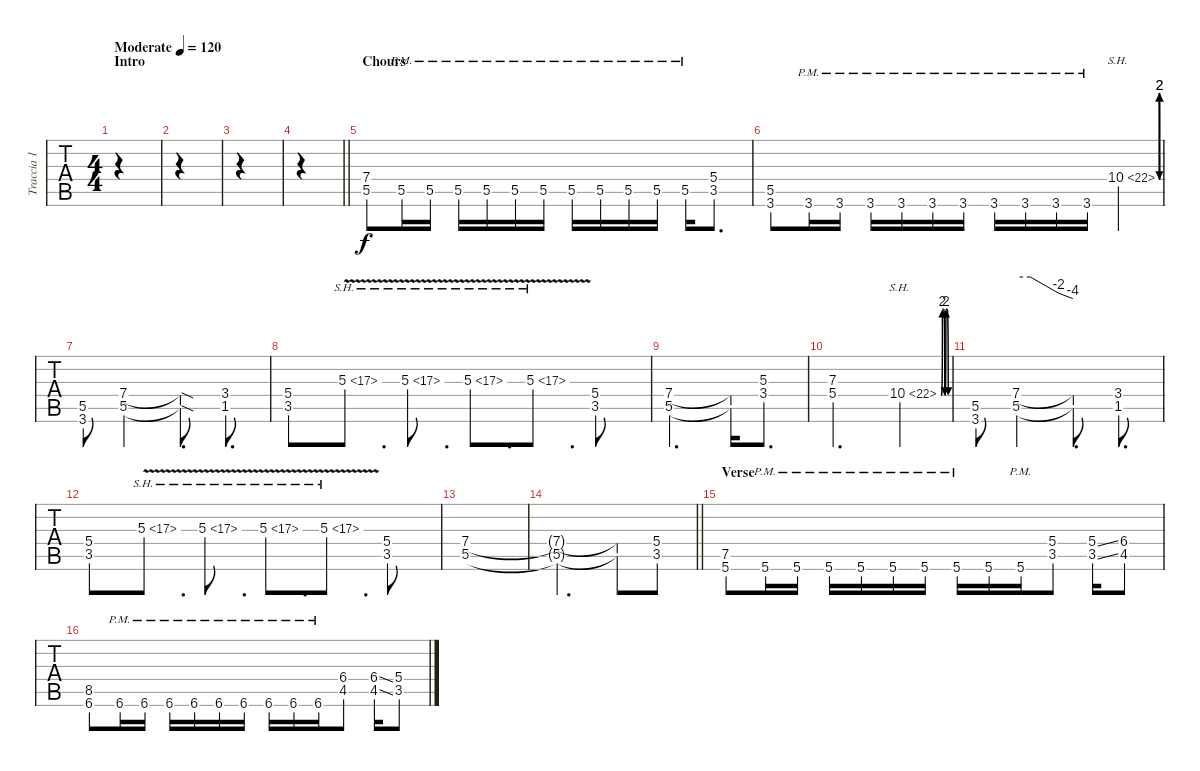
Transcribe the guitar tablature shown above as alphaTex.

\track ("Traccia 1" "Traccia 1") {instrument distortionguitar}
\staff {tabs}
\tuning (Eb4 Bb3 Gb3 Db3 Ab2 Eb2) {hide}
\ts (4 4)
\section ("" "Intro")
\tempo (120 "Moderate")
\clef g2
\ks c
|
|
|
\barLineRight lightlight
|
\section ("" "Chours")
(7.4 5.5).8 5.5{pm}.16 5.5{pm}.16 5.5{pm}.16 5.5{pm}.16 5.5{pm}.16 5.5{pm}.16 5.5{pm}.16 5.5{pm}.16 5.5{pm}.16 5.5{pm}.16 5.5{pm}.16 (5.4 3.5).8{d} |
(5.5 3.6).8 3.6{pm}.16 3.6{pm}.16 3.6{pm}.16 3.6{pm}.16 3.6{pm}.16 3.6{pm}.16 3.6{pm}.16 3.6{pm}.16 3.6{pm}.16 3.6{pm}.16 10.4{be (custom 0 0 10 8 20 8 30 0 40 8 60 8) sh 12}.4 |
(5.5 3.6).8 (7.4 5.5).2 (7.4{sod t} 5.5{sod t}).8{d} (3.4 1.5).8{d} |
(5.4 3.5).8 5.3{sh 12 v}.8{d} 5.3{sh 12 v}.8{d} 5.3{sh 12 v}.8{d} 5.3{sh 12 v}.8{d} (5.4 3.5).8 |
(7.4 5.5).2{d} (7.4{t} 5.5{t}).16 (5.3 3.4).8{d} |
(7.3 5.4).2{d} 10.4{be (custom 0 0 10 8 20 8 30 0 40 8 50 8 60 0) sh 12}.4 |
(5.5 3.6).8 (7.4 5.5).2{tbe (custom default 0 0 15 0 45 -8 60 -16)} (7.4{t} 5.5{t}).8{d} (3.4 1.5).8{d} |
(5.4 3.5).8 5.3{sh 12 v}.8{d} 5.3{sh 12 v}.8{d} 5.3{sh 12 v}.8{d} 5.3{sh 12 v}.8{d} (5.4 3.5).8 |
(7.4 5.5).1 |
\barLineRight lightlight
(7.4{t} 5.5{t}).2{d} (7.4{t} 5.5{t}).8 (5.4 3.5).8 |
\section ("" "Verse")
(7.5 5.6).8 5.6{pm}.16 5.6{pm}.16 5.6{pm}.16 5.6{pm}.16 5.6{pm}.16 5.6{pm}.16 5.6{pm}.16 5.6.16 5.6{pm}.16 (5.4 3.5).8 (5.4{ss} 3.5{ss}).16 (6.4 4.5).8 |
(8.5 6.6).8 6.6{pm}.16 6.6{pm}.16 6.6{pm}.16 6.6{pm}.16 6.6{pm}.16 6.6{pm}.16 6.6{pm}.16 6.6{pm}.16 6.6{pm}.16 (6.4 4.5).8 (6.4{ss} 4.5{ss}).16 (5.4 3.5).8
